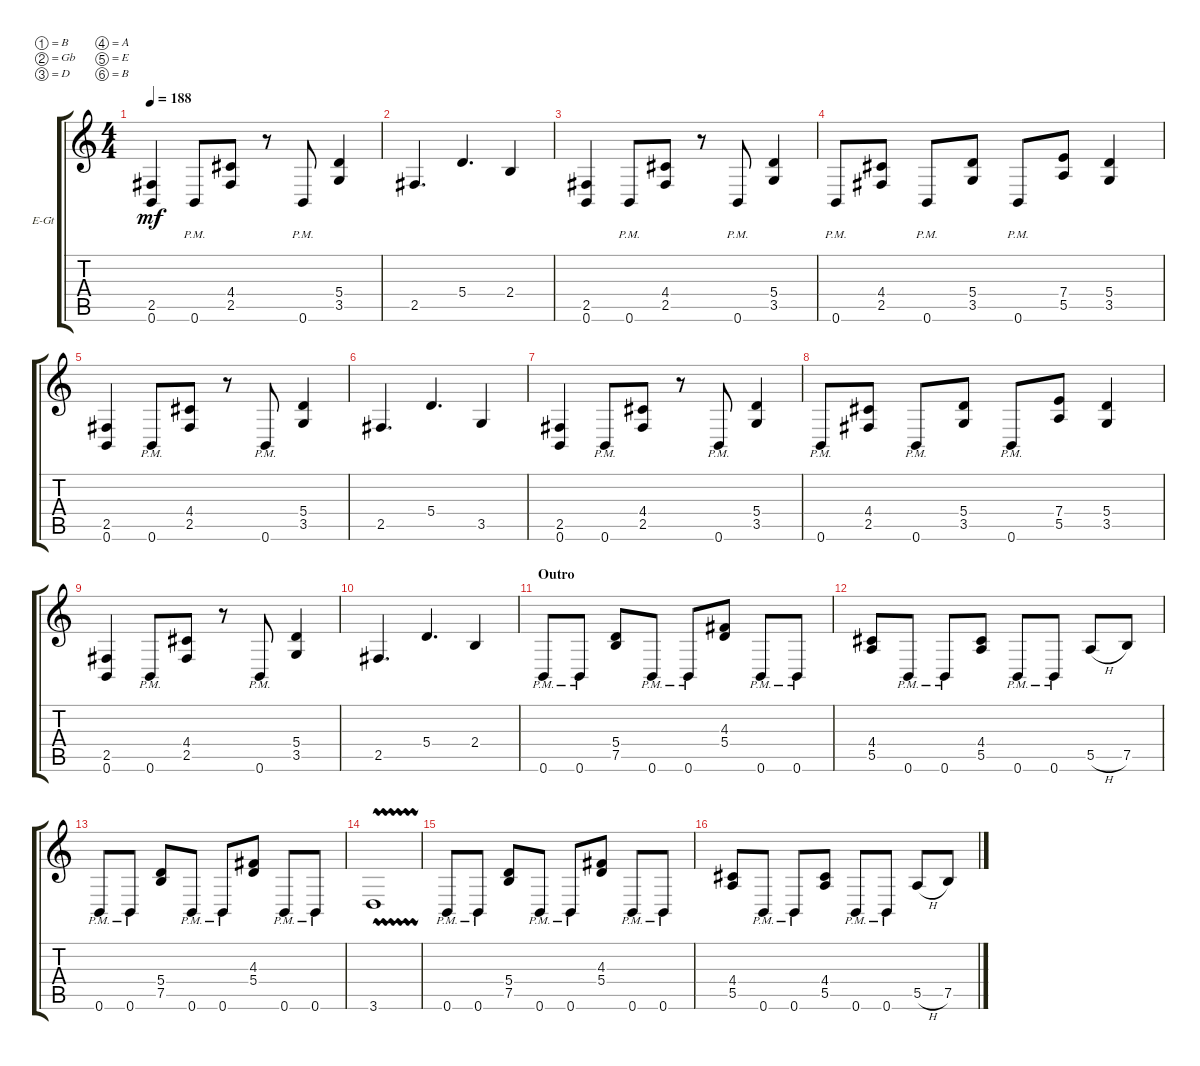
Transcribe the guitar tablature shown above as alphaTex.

\bracketExtendMode groupsimilarinstruments
\firstSystemTrackNameOrientation horizontal
\otherSystemsTrackNameOrientation horizontal
\track ("Electric Guitar 1" "E-Gt") {instrument distortionguitar}
\staff {score tabs}
\tuning (B3 Gb3 D3 A2 E2 B1)
\ts (4 4)
\tempo 188
\clef g2
\ks c
(0.6 2.5).4{dy mf} 0.6{pm}.8 (2.5 4.4).8 r.8 0.6{pm}.8 (3.5 5.4).4 |
2.5.4{d} 5.4.4{d} 2.4.4 |
(0.6 2.5).4 0.6{pm}.8 (2.5 4.4).8 r.8 0.6{pm}.8 (3.5 5.4).4 |
0.6{pm}.8 (2.5 4.4).8 0.6{pm}.8 (3.5 5.4).8 0.6{pm}.8 (5.5 7.4).8 (3.5 5.4).4 |
(0.6 2.5).4 0.6{pm}.8 (2.5 4.4).8 r.8 0.6{pm}.8 (3.5 5.4).4 |
2.5.4{d} 5.4.4{d} 3.5.4 |
(0.6 2.5).4 0.6{pm}.8 (2.5 4.4).8 r.8 0.6{pm}.8 (3.5 5.4).4 |
0.6{pm}.8 (2.5 4.4).8 0.6{pm}.8 (3.5 5.4).8 0.6{pm}.8 (5.5 7.4).8 (3.5 5.4).4 |
(0.6 2.5).4 0.6{pm}.8 (2.5 4.4).8 r.8 0.6{pm}.8 (3.5 5.4).4 |
2.5.4{d} 5.4.4{d} 2.4.4 |
\section ("" "Outro")
0.6{pm}.8 0.6{pm}.8 (7.5 5.4).8 0.6{pm}.8 0.6{pm}.8 (5.4 4.3).8 0.6{pm}.8 0.6{pm}.8 |
(5.5 4.4).8 0.6{pm}.8 0.6{pm}.8 (5.5 4.4).8 0.6{pm}.8 0.6{pm}.8 5.5{h}.8 7.5.8 |
0.6{pm}.8 0.6{pm}.8 (7.5 5.4).8 0.6{pm}.8 0.6{pm}.8 (5.4 4.3).8 0.6{pm}.8 0.6{pm}.8 |
3.6{vw}.1 |
0.6{pm}.8 0.6{pm}.8 (7.5 5.4).8 0.6{pm}.8 0.6{pm}.8 (5.4 4.3).8 0.6{pm}.8 0.6{pm}.8 |
(5.5 4.4).8 0.6{pm}.8 0.6{pm}.8 (5.5 4.4).8 0.6{pm}.8 0.6{pm}.8 5.5{h}.8 7.5.8
